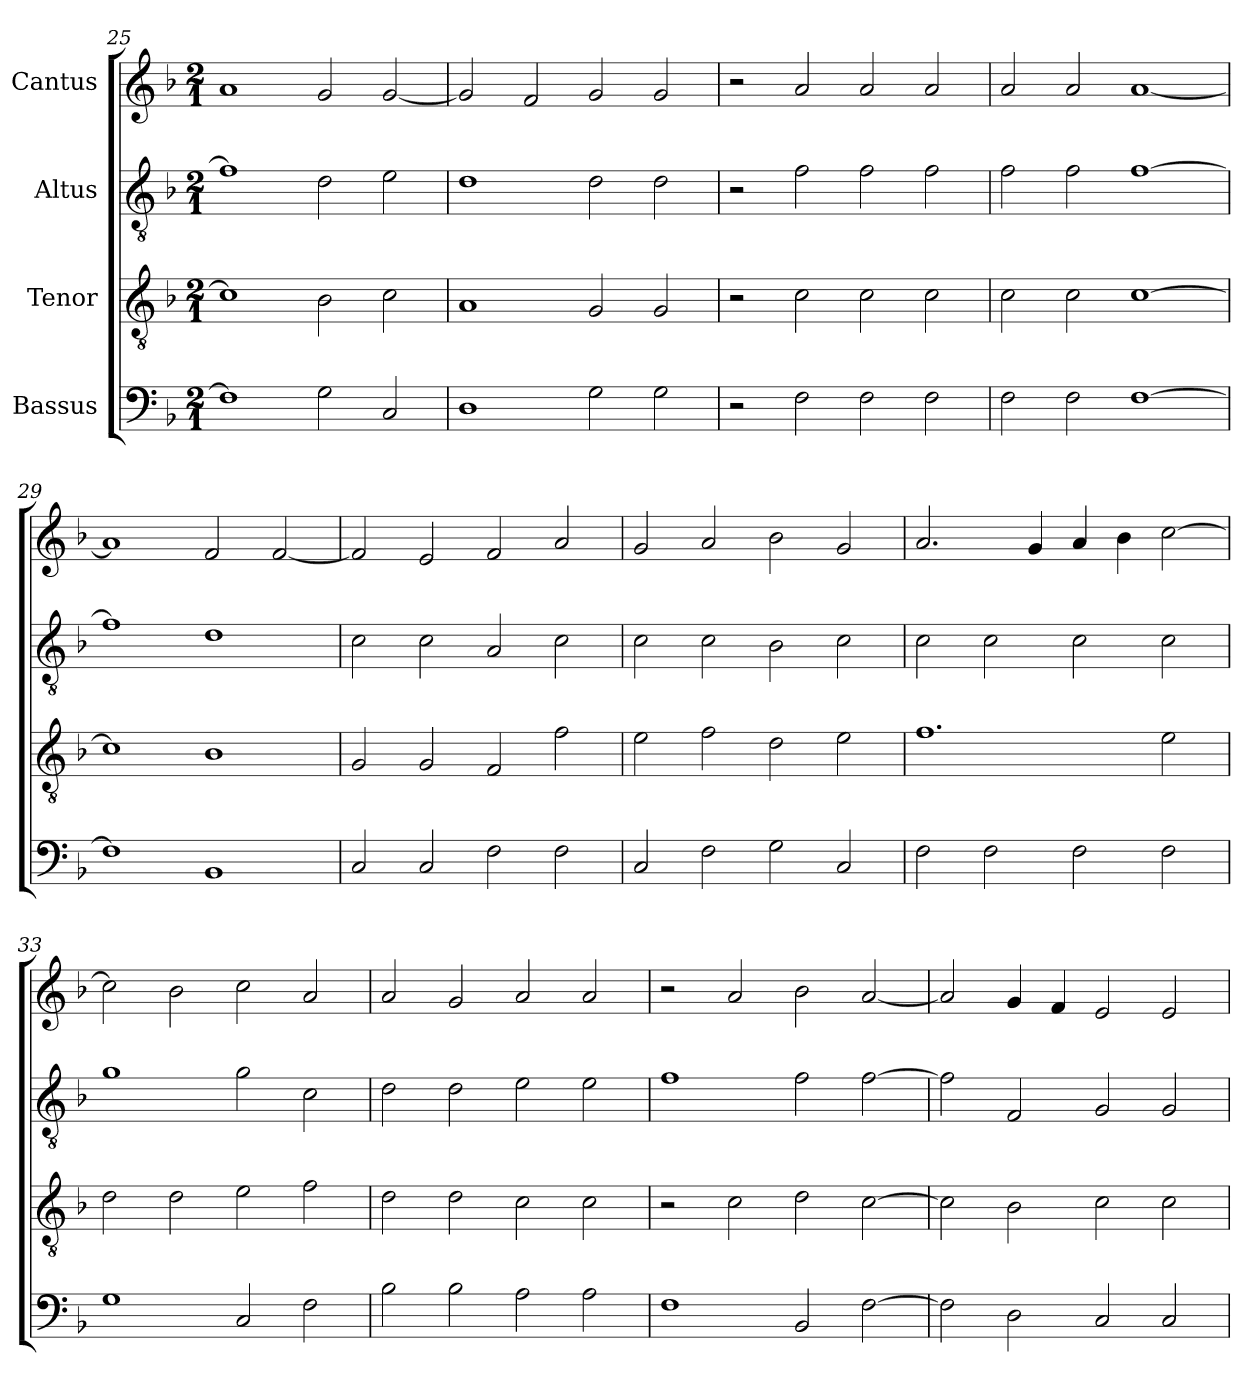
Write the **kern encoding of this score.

**kern	**kern	**kern	**kern
*part4	*part3	*part2	*part1
*staff4	*staff3	*staff2	*staff1
*I"Bassus	*I"Tenor	*I"Altus	*I"Cantus
*clefF4	*clefGv2	*clefGv2	*clefG2
*	*ITrd7c12	*ITrd7c12	*
*k[b-]	*k[b-]	*k[b-]	*k[b-]
*F:	*F:	*F:	*F:
*M2/1	*M2/1	*M2/1	*M2/1
=25	=25	=25	=25
1Fi]	1Ci]	1Fi]	1ai
2Gi\	2BB-i\	2Di\	2gi/
2Ci/	2Ci\	2Ei\	[<2gi/
!!LO:PB:g=z
=26	=26	=26	=26
1Di	1AAi	1Di	2gi/]
.	.	.	2fi/
2Gi\	2GGi/	2Di\	2gi/
2Gi\	2GGi/	2Di\	2gi/
=27	=27	=27	=27
2r	2r	2r	2r
2Fi\	2Ci\	2Fi\	2ai/
2Fi\	2Ci\	2Fi\	2ai/
2Fi\	2Ci\	2Fi\	2ai/
=28	=28	=28	=28
2Fi\	2Ci\	2Fi\	2ai/
2Fi\	2Ci\	2Fi\	2ai/
[>1Fi	[>1Ci	[>1Fi	[<1ai
=29	=29	=29	=29
1Fi]	1Ci]	1Fi]	1ai]
1BB-i	1BB-i	1Di	2fi/
.	.	.	[<2fi/
=30	=30	=30	=30
2Ci/	2GGi/	2Ci\	2fi/]
2Ci/	2GGi/	2Ci\	2ei/
2Fi\	2FFi/	2AAi/	2fi/
2Fi\	2Fi\	2Ci\	2ai/
=31	=31	=31	=31
2Ci/	2Ei\	2Ci\	2gi/
2Fi\	2Fi\	2Ci\	2ai/
2Gi\	2Di\	2BB-i\	2b-i\
2Ci/	2Ei\	2Ci\	2gi/
!!LO:LB:g=z
=32	=32	=32	=32
2Fi\	1.Fi	2Ci\	2.ai/
2Fi\	.	2Ci\	.
.	.	.	4gi/
2Fi\	.	2Ci\	4ai/
.	.	.	4b-i\
2Fi\	2Ei\	2Ci\	[>2cci\
=33	=33	=33	=33
1Gi	2Di\	1Gi	2cci\]
.	2Di\	.	2b-i\
2Ci/	2Ei\	2Gi\	2cci\
2Fi\	2Fi\	2Ci\	2ai/
=34	=34	=34	=34
2B-i\	2Di\	2Di\	2ai/
2B-i\	2Di\	2Di\	2gi/
2Ai\	2Ci\	2Ei\	2ai/
2Ai\	2Ci\	2Ei\	2ai/
=35	=35	=35	=35
1Fi	2r	1Fi	2r
.	2Ci\	.	2ai/
2BB-i/	2Di\	2Fi\	2b-i\
[>2Fi\	[>2Ci\	[>2Fi\	[<2ai/
=36	=36	=36	=36
2Fi\]	2Ci\]	2Fi\]	2ai/]
2Di\	2BB-i\	2FFi/	4gi/
.	.	.	4fi/
2Ci/	2Ci\	2GGi/	2ei/
2Ci/	2Ci\	2GGi/	2ei/
=	=	=	=
*-	*-	*-	*-
